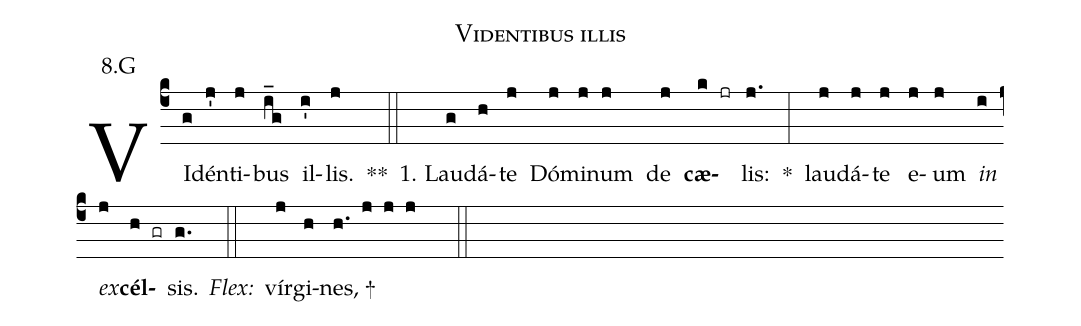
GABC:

name:Videntibus illis;
office-part:Antiphona;
mode:8;
annotation: 8.G;
%%
(c4) VI(g)dén(j')ti(j)bus(i_g) il(i')lis.(j) **(::)
1. Lau(g)dá(h)te(j) Dó(j)mi(j)num(j) de(j) <b>cæ</b>(k jr)lis:(j.) *(:) lau(j)dá(j)te(j) e(j)um(j) <i>in</i>(i) <i>ex</i>(j)<b>cél</b>(h gr)sis.(g.) <i>Flex:</i>(::)  vír(j)gi(h)nes, +(h. j j j  ::)
